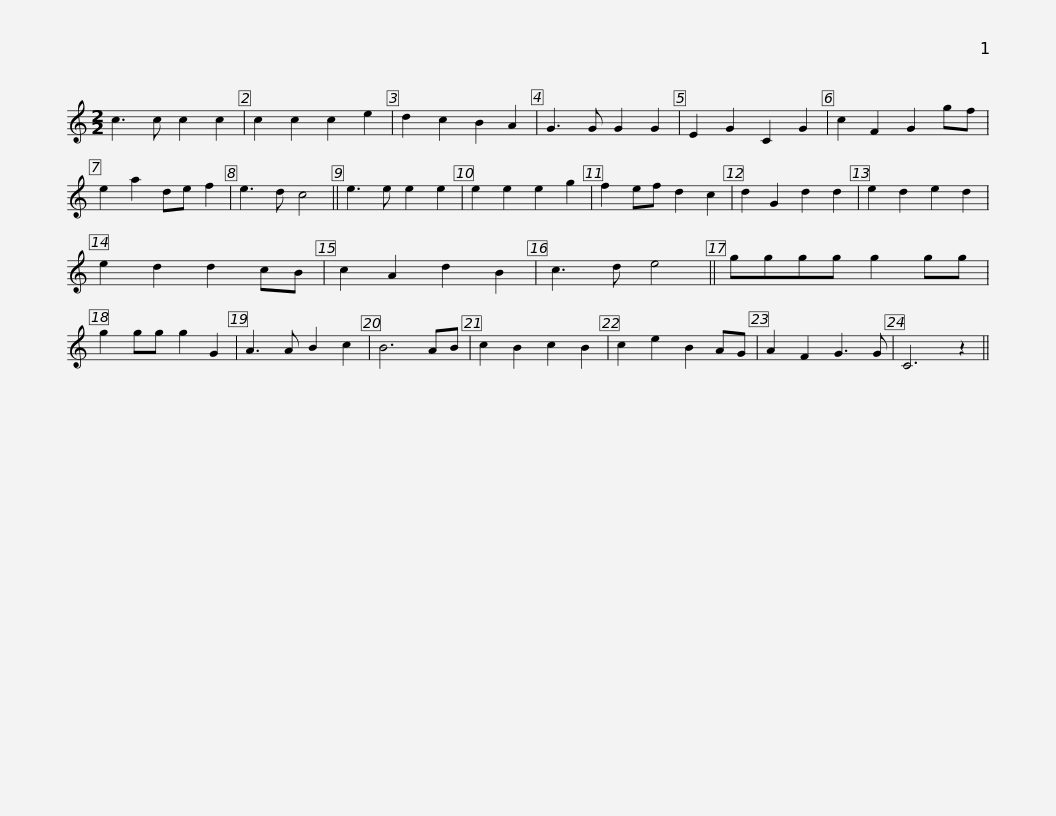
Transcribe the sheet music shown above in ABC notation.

X:1
L:1/8
M:2/2
I:linebreak $
K:C
V:1 treble
V:1
 c3 c c2 c2 | c2 c2 c2 e2 | d2 c2 B2 A2 | G3 G G2 G2 | E2 G2 C2 G2 | %5
 c2 F2 G2 gf | e2 a2 de f2 | e3 d c4 || e3 e e2 e2 |$ e2 e2 e2 g2 | %10
 f2 ef d2 c2 | d2 G2 d2 d2 | e2 d2 e2 d2 | e2 d2 d2 cB | c2 A2 d2 B2 | %15
 c3 d e4 || gggg g2 gg | g2 gg g2 G2 |$ A3 A B2 c2 | B6 AB | %20
 c2 B2 c2 B2 | c2 e2 B2 AG | A2 F2 G3 G | C6 z2 || %24
